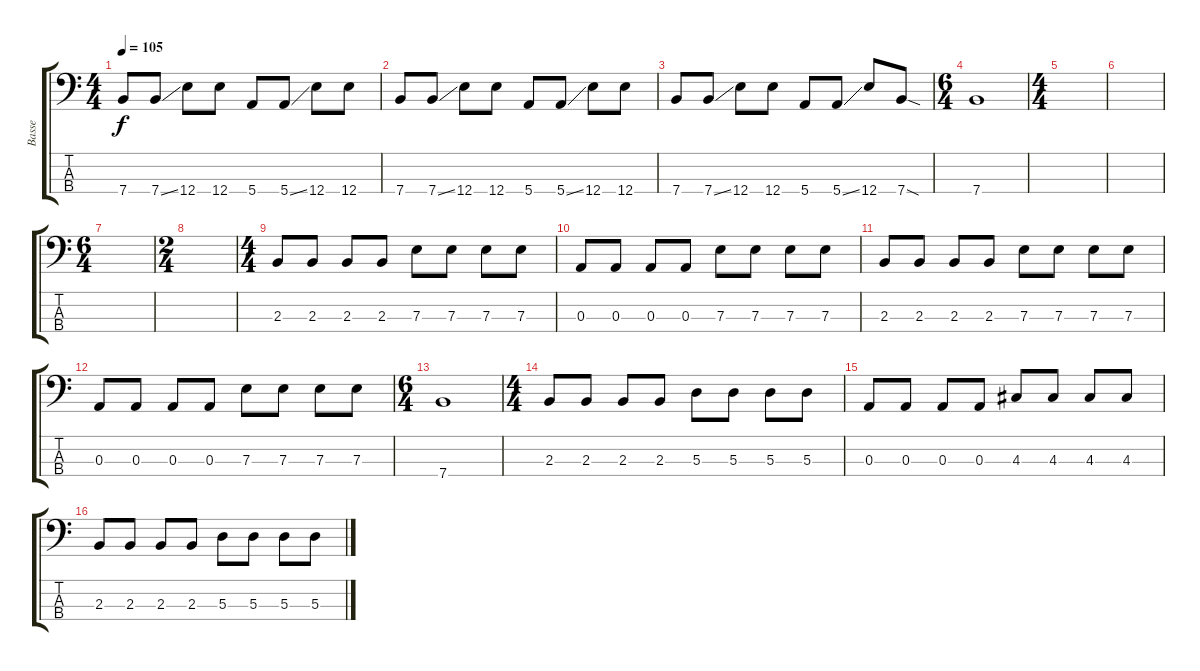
\track ("Basse" "Basse") {instrument electricbassfinger}
\staff {score tabs}
\tuning (G2 D2 A1 E1) {hide}
\ts (4 4)
\tempo 105
\clef f4
\ks c
7.4.8{dy f} 7.4{ss}.8 12.4.8 12.4.8 5.4.8 5.4{ss}.8 12.4.8 12.4.8 |
7.4.8 7.4{ss}.8 12.4.8 12.4.8 5.4.8 5.4{ss}.8 12.4.8 12.4.8 |
7.4.8 7.4{ss}.8 12.4.8 12.4.8 5.4.8 5.4{ss}.8 12.4.8 7.4{sod}.8 |
\ts (6 4)
7.4.1 |
\ts (4 4)
|
|
\ts (6 4)
|
\ts (2 4)
|
\ts (4 4)
2.3.8 2.3.8 2.3.8 2.3.8 7.3.8 7.3.8 7.3.8 7.3.8 |
0.3.8 0.3.8 0.3.8 0.3.8 7.3.8 7.3.8 7.3.8 7.3.8 |
2.3.8 2.3.8 2.3.8 2.3.8 7.3.8 7.3.8 7.3.8 7.3.8 |
0.3.8 0.3.8 0.3.8 0.3.8 7.3.8 7.3.8 7.3.8 7.3.8 |
\ts (6 4)
7.4.1 |
\ts (4 4)
2.3.8 2.3.8 2.3.8 2.3.8 5.3.8 5.3.8 5.3.8 5.3.8 |
0.3.8 0.3.8 0.3.8 0.3.8 4.3.8 4.3.8 4.3.8 4.3.8 |
2.3.8 2.3.8 2.3.8 2.3.8 5.3.8 5.3.8 5.3.8 5.3.8
